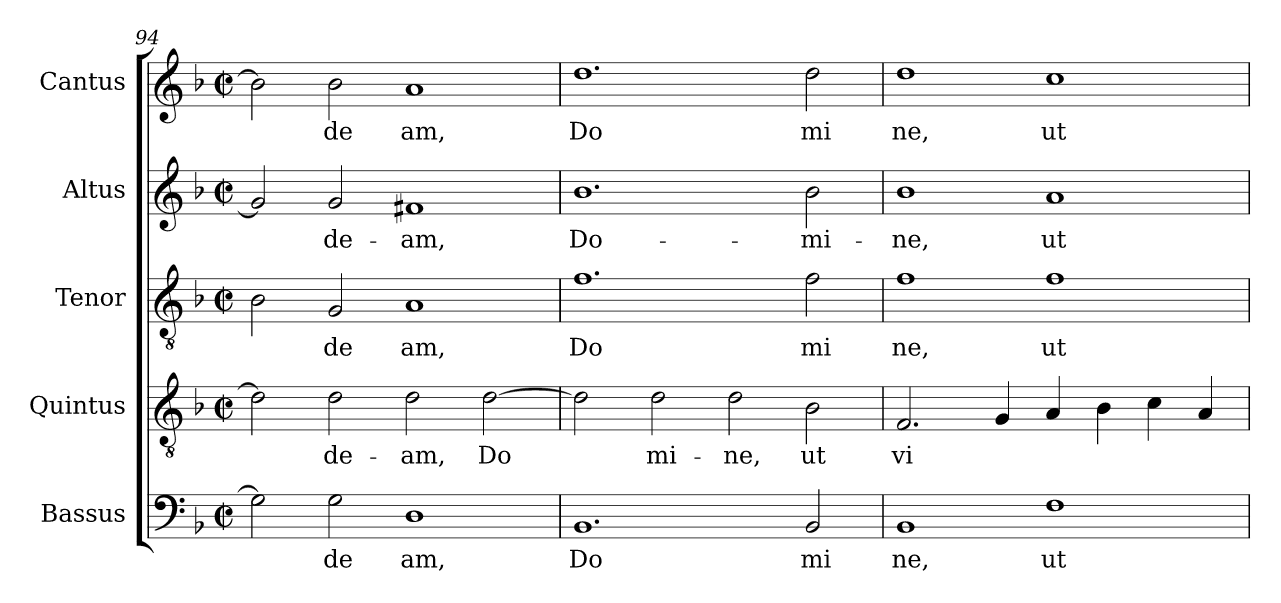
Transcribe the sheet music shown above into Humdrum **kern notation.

**kern	**text	**kern	**text	**kern	**text	**kern	**text	**kern	**text
*part5	*part5	*part4	*part4	*part3	*part3	*part2	*part2	*part1	*part1
*staff5	*staff5	*staff4	*staff4	*staff3	*staff3	*staff2	*staff2	*staff1	*staff1
*I"Bassus	*	*I"Quintus	*	*I"Tenor	*	*I"Altus	*	*I"Cantus	*
*clefF4	*	*clefGv2	*	*clefGv2	*	*clefG2	*	*clefG2	*
*k[b-]	*	*k[b-]	*	*k[b-]	*	*k[b-]	*	*k[b-]	*
*F:	*	*F:	*	*F:	*	*F:	*	*F:	*
*M2/2	*	*M2/2	*	*M2/2	*	*M2/2	*	*M2/2	*
*met(c|)	*	*met(c|)	*	*met(c|)	*	*met(c|)	*	*met(c|)	*
=94	=94	=94	=94	=94	=94	=94	=94	=94	=94
!	!LO:LY:b:cj	!	!LO:LY:b:cj	!	!LO:LY:b:cj	!	!LO:LY:b:cj	!	!LO:LY:b:cj
2G\]	.	2d\]	--	2B-\	.	2g/]	--	2b-\]	.
!	!LO:LY:b:cj	!	!LO:LY:b:cj	!	!LO:LY:b:cj	!	!LO:LY:b:cj	!	!LO:LY:b:cj
2G\	de	2d\	-de-	2G/	de	2g/	-de-	2b-\	de
!	!LO:LY:b:cj	!	!LO:LY:b:cj	!	!LO:LY:b:cj	!	!LO:LY:b:cj	!	!LO:LY:b:cj
1D	am,	2d\	-am,	1A	am,	1f#	-am,	1a	am,
!	!	!	!LO:LY:b:cj	!	!	!	!	!	!
.	.	[>2d\	Do-	.	.	.	.	.	.
=95	=95	=95	=95	=95	=95	=95	=95	=95	=95
!	!LO:LY:b:cj	!	!LO:LY:b:cj	!	!LO:LY:b:cj	!	!LO:LY:b:cj	!	!LO:LY:b:cj
1.BB-	Do	2d\]	--	1.f	Do	1.b-	Do-	1.dd	Do
!	!	!	!LO:LY:b:cj	!	!	!	!	!	!
.	.	2d\	-mi-	.	.	.	.	.	.
!	!	!	!LO:LY:b:cj	!	!	!	!	!	!
.	.	2d\	-ne,	.	.	.	.	.	.
!	!LO:LY:b:cj	!	!LO:LY:b:cj	!	!LO:LY:b:cj	!	!LO:LY:b:cj	!	!LO:LY:b:cj
2BB-/	mi	2B-\	ut	2f\	mi	2b-\	-mi-	2dd\	mi
!!LO:PB:g=z
=96	=96	=96	=96	=96	=96	=96	=96	=96	=96
!	!LO:LY:b:cj	!	!LO:LY:b:cj	!	!LO:LY:b:cj	!	!LO:LY:b:cj	!	!LO:LY:b:cj
1BB-	ne,	2.F/	vi-	1f	ne,	1b-	-ne,	1dd	ne,
!	!	!	!LO:LY:b:cj	!	!	!	!	!	!
.	.	4G/	--	.	.	.	.	.	.
!	!LO:LY:b:cj	!	!LO:LY:b:cj	!	!LO:LY:b:cj	!	!LO:LY:b:cj	!	!LO:LY:b:cj
1F	ut	4A/	--	1f	ut	1a	ut	1cc	ut
!	!	!	!LO:LY:b:cj	!	!	!	!	!	!
.	.	4B-\	--	.	.	.	.	.	.
!	!	!	!LO:LY:b:cj	!	!	!	!	!	!
.	.	4c\	--	.	.	.	.	.	.
!	!	!	!LO:LY:b:cj	!	!	!	!	!	!
.	.	4A/	--	.	.	.	.	.	.
=	=	=	=	=	=	=	=	=	=
*-	*-	*-	*-	*-	*-	*-	*-	*-	*-
